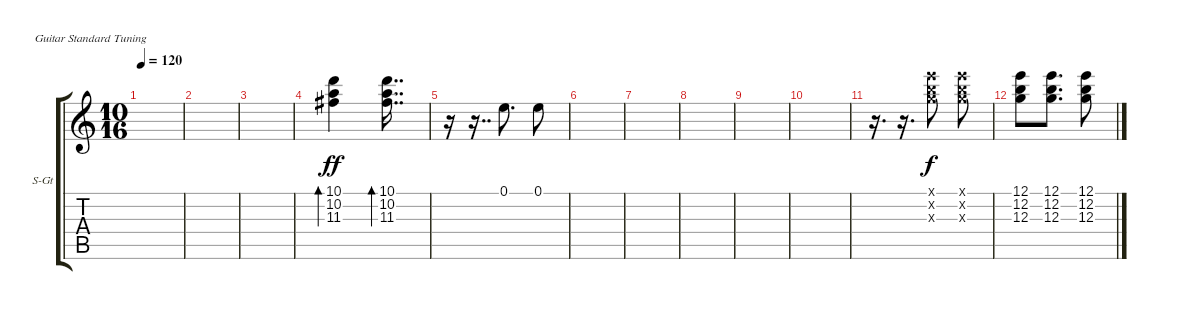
\defaultSystemsLayout 4
\bracketExtendMode groupsimilarinstruments
\firstSystemTrackNameOrientation horizontal
\otherSystemsTrackNameOrientation horizontal
\track ("Steel Guitar" "S-Gt") {instrument acousticguitarsteel}
\staff {score tabs}
\tuning (E4 B3 G3 D3 A2 E2)
\ts (10 16)
\tempo 120
\clef g2
\ks c
|
|
|
(10.1 10.2 11.3).4{bd 51 dy ff} (10.1 10.2 11.3).16{dd bd 51} |
r.16 r.16{dd} 0.1.8{d} 0.1.8 |
|
|
|
|
|
r.16{d} r.16{d} (12.1{x} 12.2{x} 12.3{x}).8{dy f} (12.1{x} 12.2{x} 12.3{x}).8 |
(12.1 12.2 12.3).8 (12.1 12.2 12.3).8{d} (12.1 12.2 12.3).8
